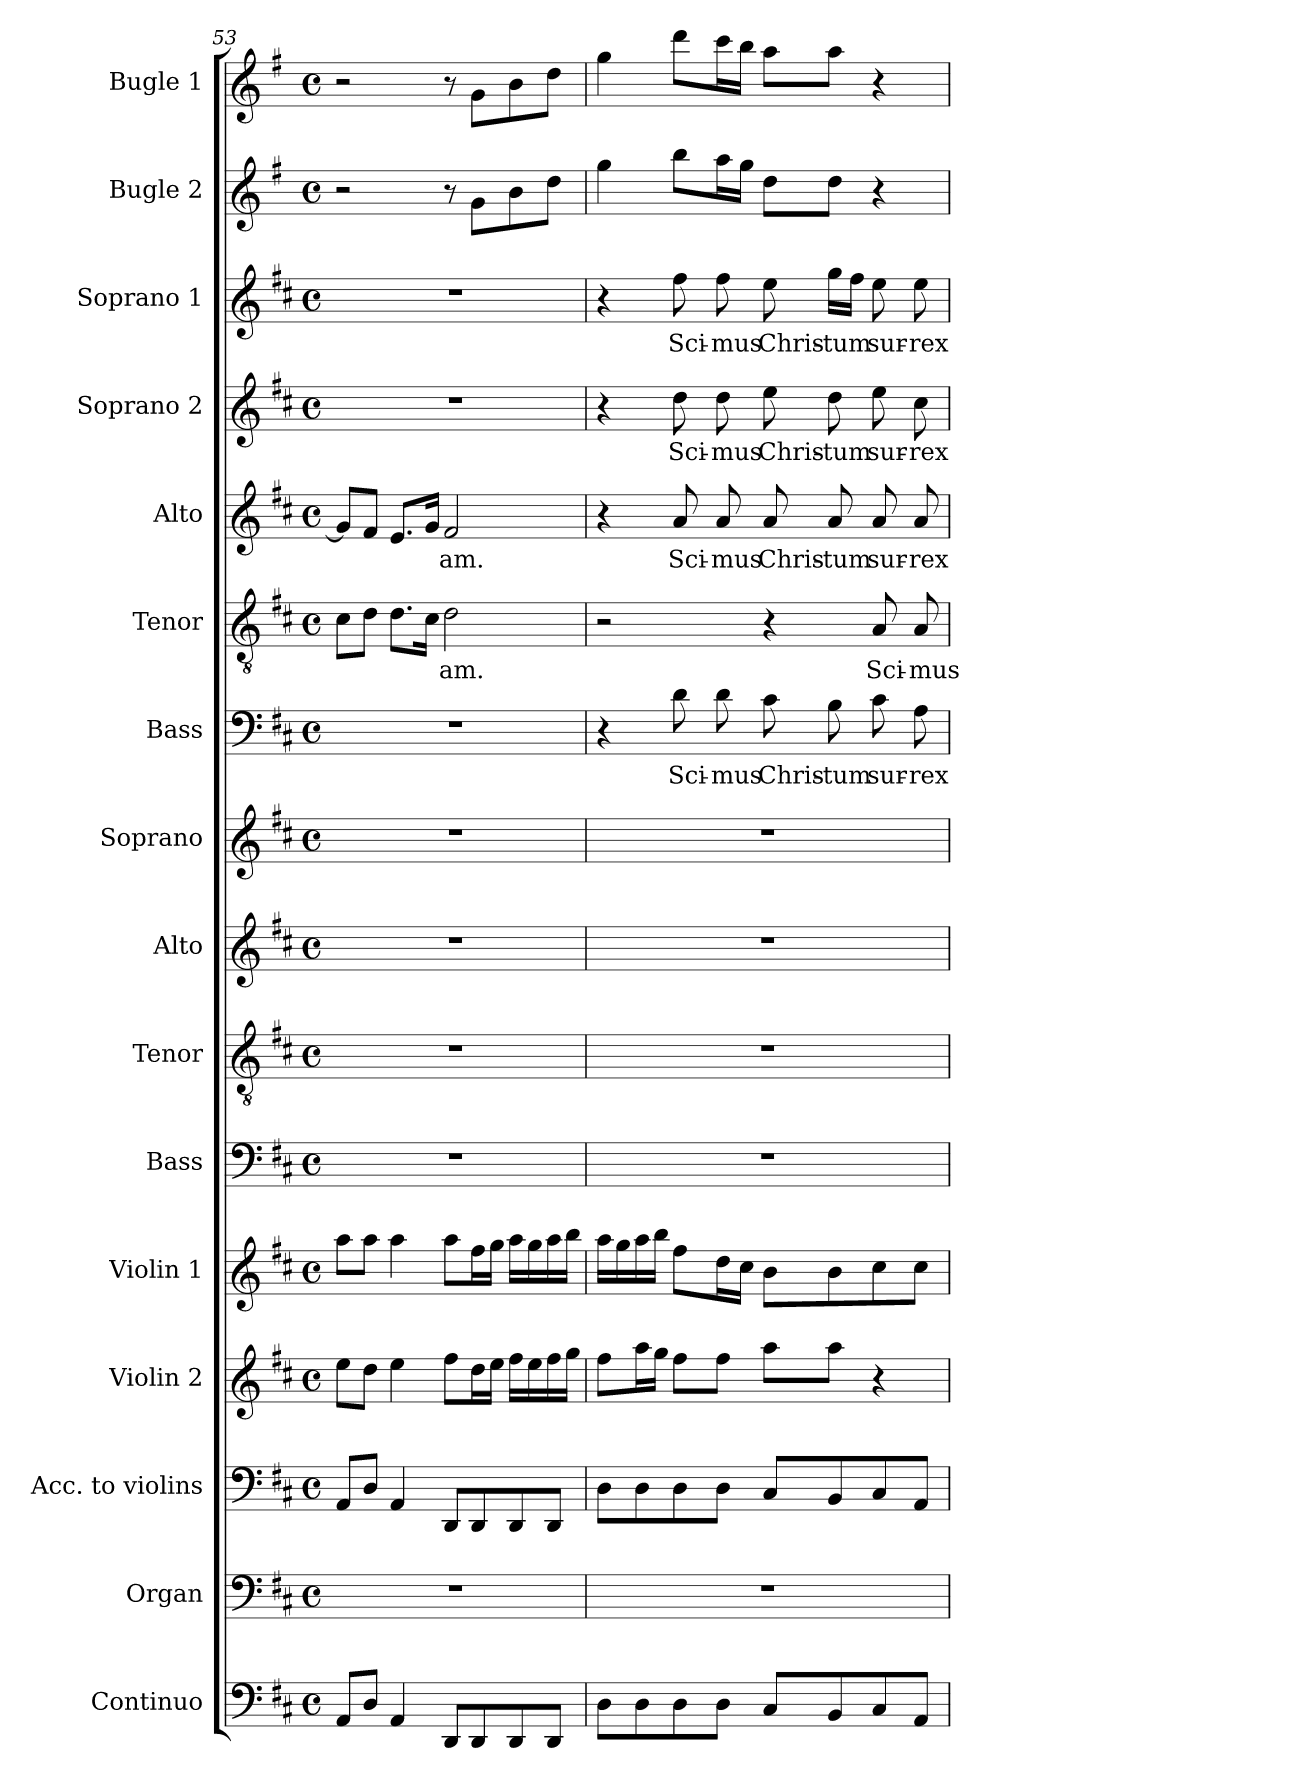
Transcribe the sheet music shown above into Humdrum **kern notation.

**kern	**kern	**kern	**kern	**kern	**kern	**kern	**kern	**kern	**kern	**text	**kern	**text	**kern	**text	**kern	**text	**kern	**text	**kern	**kern
*part16	*part15	*part14	*part13	*part12	*part11	*part10	*part9	*part8	*part7	*part7	*part6	*part6	*part5	*part5	*part4	*part4	*part3	*part3	*part2	*part1
*staff16	*staff15	*staff14	*staff13	*staff12	*staff11	*staff10	*staff9	*staff8	*staff7	*staff7	*staff6	*staff6	*staff5	*staff5	*staff4	*staff4	*staff3	*staff3	*staff2	*staff1
*I"Continuo	*I"Organ	*I"Acc. to violins	*I"Violin 2	*I"Violin 1	*I"Bass	*I"Tenor	*I"Alto	*I"Soprano	*I"Bass	*	*I"Tenor	*	*I"Alto	*	*I"Soprano 2	*	*I"Soprano 1	*	*I"Bugle  2	*I"Bugle 1
*I'Cont.	*I'Org.	*	*I'Vln. 2	*I'Vln. 1	*I'B.	*I'T.	*I'A.	*I'S.	*I'B.	*	*I'T.	*	*I'A.	*	*I'S2.	*	*I'S1.	*	*I'Bug 2	*I'Bug. 1
*clefF4	*clefF4	*clefF4	*clefG2	*clefG2	*clefF4	*clefGv2	*clefG2	*clefG2	*clefF4	*	*clefGv2	*	*clefG2	*	*clefG2	*	*clefG2	*	*clefG2	*clefG2
*	*	*	*	*	*	*ITrd7c12	*	*	*	*	*ITrd7c12	*	*	*	*	*	*	*	*ITrd3c5	*ITrd3c5
*k[f#c#]	*k[f#c#]	*k[f#c#]	*k[f#c#]	*k[f#c#]	*k[f#c#]	*k[f#c#]	*k[f#c#]	*k[f#c#]	*k[f#c#]	*	*k[f#c#]	*	*k[f#c#]	*	*k[f#c#]	*	*k[f#c#]	*	*k[f#c#]	*k[f#c#]
*D:	*D:	*D:	*D:	*D:	*D:	*D:	*D:	*D:	*D:	*	*D:	*	*D:	*	*D:	*	*D:	*	*D:	*D:
*M4/4	*M4/4	*M4/4	*M4/4	*M4/4	*M4/4	*M4/4	*M4/4	*M4/4	*M4/4	*	*M4/4	*	*M4/4	*	*M4/4	*	*M4/4	*	*M4/4	*M4/4
*met(c)	*met(c)	*met(c)	*met(c)	*met(c)	*met(c)	*met(c)	*met(c)	*met(c)	*met(c)	*	*met(c)	*	*met(c)	*	*met(c)	*	*met(c)	*	*met(c)	*met(c)
=53	=53	=53	=53	=53	=53	=53	=53	=53	=53	=53	=53	=53	=53	=53	=53	=53	=53	=53	=53	=53
8AAi/L	1r	8AAi/L	8eei\L	8aai\L	1r	1r	1r	1r	1r	.	8C#i\L	.	8gi/L]	.	1r	.	1r	.	2r	2r
8Di/J	.	8Di/J	8ddi\J	8aai\J	.	.	.	.	.	.	8Di\J	.	8f#i/J	.	.	.	.	.	.	.
4AAi/	.	4AAi/	4eei\	4aai\	.	.	.	.	.	.	8.Di\L	.	8.ei/L	.	.	.	.	.	.	.
.	.	.	.	.	.	.	.	.	.	.	16C#i\Jk	.	16gi/Jk	.	.	.	.	.	.	.
!	!	!	!	!	!	!	!	!	!	!	!	!LO:LY:b:color=#000000	!	!	!	!	!	!	!	!
!	!	!	!	!	!	!	!	!	!	!	!	!	!	!LO:LY:b:color=#000000	!	!	!	!	!	!
8DDi/L	.	8DDi/L	8ff#i\L	8aai\L	.	.	.	.	.	.	2Di\	-am.	2f#i/	-am.	.	.	.	.	8r	8r
8DDi/	.	8DDi/	16ddi\L	16ff#i\L	.	.	.	.	.	.	.	.	.	.	.	.	.	.	8di\L	8di\L
.	.	.	16eei\JJ	16ggi\JJ	.	.	.	.	.	.	.	.	.	.	.	.	.	.	.	.
8DDi/	.	8DDi/	16ff#i\LL	16aai\LL	.	.	.	.	.	.	.	.	.	.	.	.	.	.	8f#i\	8f#i\
.	.	.	16eei\	16ggi\	.	.	.	.	.	.	.	.	.	.	.	.	.	.	.	.
8DDi/J	.	8DDi/J	16ff#i\	16aai\	.	.	.	.	.	.	.	.	.	.	.	.	.	.	8ai\J	8ai\J
.	.	.	16ggi\JJ	16bbi\JJ	.	.	.	.	.	.	.	.	.	.	.	.	.	.	.	.
=54	=54	=54	=54	=54	=54	=54	=54	=54	=54	=54	=54	=54	=54	=54	=54	=54	=54	=54	=54	=54
8Di\L	1r	8Di\L	8ff#i\L	16aai\LL	1r	1r	1r	1r	4r	.	2r	.	4r	.	4r	.	4r	.	4ddi\	4ddi\
.	.	.	.	16ggi\	.	.	.	.	.	.	.	.	.	.	.	.	.	.	.	.
8Di\	.	8Di\	16aai\L	16aai\	.	.	.	.	.	.	.	.	.	.	.	.	.	.	.	.
.	.	.	16ggi\JJ	16bbi\JJ	.	.	.	.	.	.	.	.	.	.	.	.	.	.	.	.
!	!	!	!	!	!	!	!	!	!	!LO:LY:b:color=#000000	!	!	!	!	!	!	!	!	!	!
!	!	!	!	!	!	!	!	!	!	!	!	!	!	!LO:LY:b:color=#000000	!	!	!	!	!	!
!	!	!	!	!	!	!	!	!	!	!	!	!	!	!	!	!LO:LY:b:color=#000000	!	!	!	!
!	!	!	!	!	!	!	!	!	!	!	!	!	!	!	!	!	!	!LO:LY:b:color=#000000	!	!
8Di\	.	8Di\	8ff#i\L	8ff#i\L	.	.	.	.	8di\	Sci-	.	.	8ai/	Sci-	8ddi\	Sci-	8ff#i\	Sci-	8ff#i\L	8aai\L
!	!	!	!	!	!	!	!	!	!	!LO:LY:b:color=#000000	!	!	!	!	!	!	!	!	!	!
!	!	!	!	!	!	!	!	!	!	!	!	!	!	!LO:LY:b:color=#000000	!	!	!	!	!	!
!	!	!	!	!	!	!	!	!	!	!	!	!	!	!	!	!LO:LY:b:color=#000000	!	!	!	!
!	!	!	!	!	!	!	!	!	!	!	!	!	!	!	!	!	!	!LO:LY:b:color=#000000	!	!
8Di\J	.	8Di\J	8ff#i\J	16ddi\L	.	.	.	.	8di\	-mus	.	.	8ai/	-mus	8ddi\	-mus	8ff#i\	-mus	16eei\L	16ggi\L
.	.	.	.	16cc#i\JJ	.	.	.	.	.	.	.	.	.	.	.	.	.	.	16ddi\JJ	16ff#i\JJ
!	!	!	!	!	!	!	!	!	!	!LO:LY:b:color=#000000	!	!	!	!	!	!	!	!	!	!
!	!	!	!	!	!	!	!	!	!	!	!	!	!	!LO:LY:b:color=#000000	!	!	!	!	!	!
!	!	!	!	!	!	!	!	!	!	!	!	!	!	!	!	!LO:LY:b:color=#000000	!	!	!	!
!	!	!	!	!	!	!	!	!	!	!	!	!	!	!	!	!	!	!LO:LY:b:color=#000000	!	!
8C#i/L	.	8C#i/L	8aai\L	8bi\L	.	.	.	.	8c#i\	Chris-	4r	.	8ai/	Chris-	8eei\	Chris-	8eei\	Chris-	8ai\L	8eei\L
!	!	!	!	!	!	!	!	!	!	!LO:LY:b:color=#000000	!	!	!	!	!	!	!	!	!	!
!	!	!	!	!	!	!	!	!	!	!	!	!	!	!LO:LY:b:color=#000000	!	!	!	!	!	!
!	!	!	!	!	!	!	!	!	!	!	!	!	!	!	!	!LO:LY:b:color=#000000	!	!	!	!
!	!	!	!	!	!	!	!	!	!	!	!	!	!	!	!	!	!	!LO:LY:b:color=#000000	!	!
8BBi/	.	8BBi/	8aai\J	8bi\	.	.	.	.	8Bi\	-tum	.	.	8ai/	-tum	8ddi\	-tum	16ggi\LL	-tum	8ai\J	8eei\J
.	.	.	.	.	.	.	.	.	.	.	.	.	.	.	.	.	16ff#i\JJ	.	.	.
!	!	!	!	!	!	!	!	!	!	!LO:LY:b:color=#000000	!	!	!	!	!	!	!	!	!	!
!	!	!	!	!	!	!	!	!	!	!	!	!LO:LY:b:color=#000000	!	!	!	!	!	!	!	!
!	!	!	!	!	!	!	!	!	!	!	!	!	!	!LO:LY:b:color=#000000	!	!	!	!	!	!
!	!	!	!	!	!	!	!	!	!	!	!	!	!	!	!	!LO:LY:b:color=#000000	!	!	!	!
!	!	!	!	!	!	!	!	!	!	!	!	!	!	!	!	!	!	!LO:LY:b:color=#000000	!	!
8C#i/	.	8C#i/	4r	8cc#i\	.	.	.	.	8c#i\	sur-	8AAi/	Sci-	8ai/	sur-	8eei\	sur-	8eei\	sur-	4r	4r
!	!	!	!	!	!	!	!	!	!	!LO:LY:b:color=#000000	!	!	!	!	!	!	!	!	!	!
!	!	!	!	!	!	!	!	!	!	!	!	!LO:LY:b:color=#000000	!	!	!	!	!	!	!	!
!	!	!	!	!	!	!	!	!	!	!	!	!	!	!LO:LY:b:color=#000000	!	!	!	!	!	!
!	!	!	!	!	!	!	!	!	!	!	!	!	!	!	!	!LO:LY:b:color=#000000	!	!	!	!
!	!	!	!	!	!	!	!	!	!	!	!	!	!	!	!	!	!	!LO:LY:b:color=#000000	!	!
8AAi/J	.	8AAi/J	.	8cc#i\J	.	.	.	.	8Ai\	-rex-	8AAi/	-mus	8ai/	-rex-	8cc#i\	-rex-	8eei\	-rex-	.	.
=	=	=	=	=	=	=	=	=	=	=	=	=	=	=	=	=	=	=	=	=
*-	*-	*-	*-	*-	*-	*-	*-	*-	*-	*-	*-	*-	*-	*-	*-	*-	*-	*-	*-	*-
